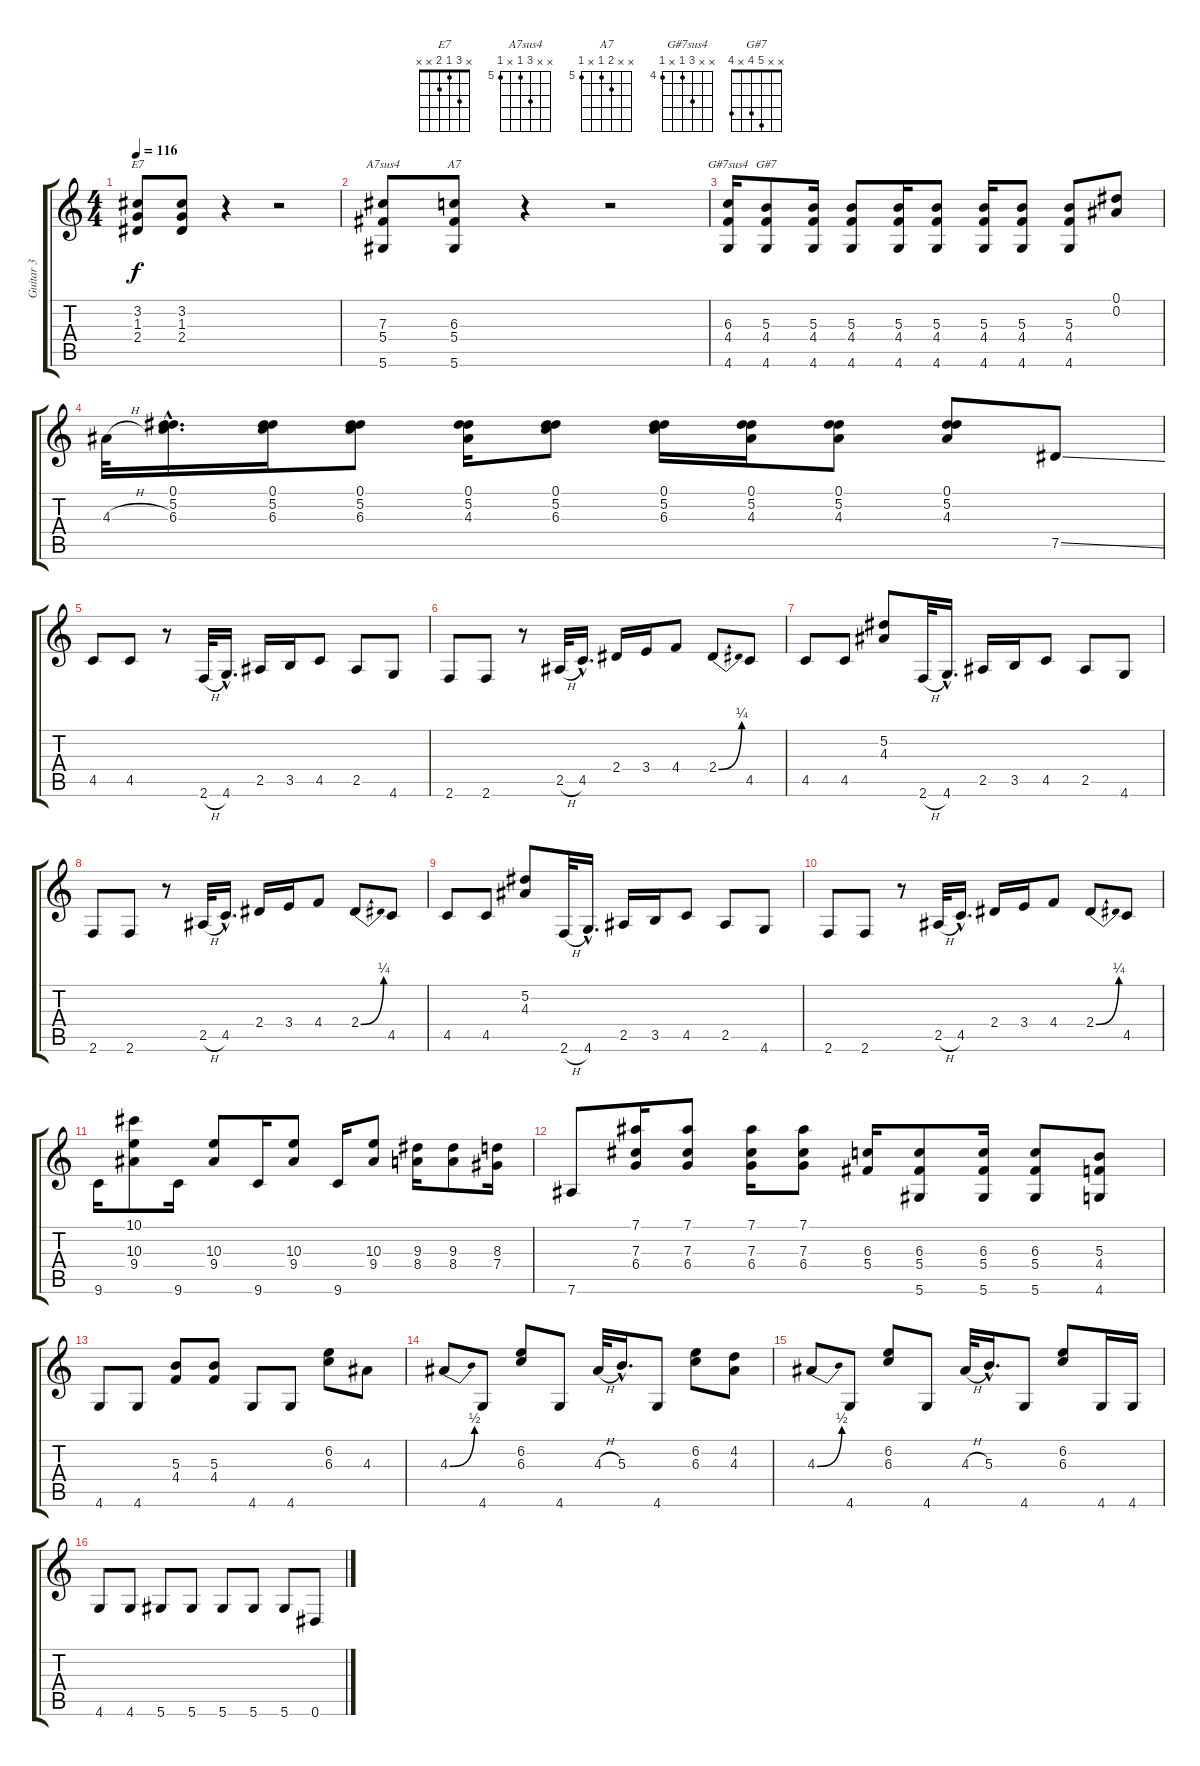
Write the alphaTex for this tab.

\track ("Guitar 3" "Guitar 3") {instrument overdrivenguitar}
\staff {score tabs}
\tuning (Eb4 Bb3 Gb3 Db3 Ab2 Eb2) {hide}
\chord ("E7" x 3 1 2 x x)
\chord ("A7sus4" x x 7 5 x 5) {firstfret 5}
\chord ("A7" x x 6 5 x 5) {firstfret 5}
\chord ("G#7sus4" x x 6 4 x 4) {firstfret 4}
\chord ("G#7" x x 5 4 x 4)
\ts (4 4)
\tempo 116
\clef g2
\ks c
(3.2 1.3 2.4).8{ch "E7" dy f} (3.2 1.3 2.4).8 r.4 r.2 |
(7.3 5.4 5.6).8{ch "A7sus4"} (6.3 5.4 5.6).8{ch "A7"} r.4 r.2 |
(6.3 4.4 4.6).16{ch "G#7sus4"} (5.3 4.4 4.6).8{ch "G#7"} (5.3 4.4 4.6).16 (5.3 4.4 4.6).8 (5.3 4.4 4.6).16 (5.3 4.4 4.6).8 (5.3 4.4 4.6).16 (5.3 4.4 4.6).8 (5.3 4.4 4.6).8 (0.1 0.2).8 |
4.3{h}.32 (0.1{hac} 5.2{hac} 6.3{hac}).16{d} (0.1 5.2 6.3).16 (0.1 5.2 6.3).8 (0.1 5.2 4.3).16 (0.1 5.2 6.3).8 (0.1 5.2 6.3).16 (0.1 5.2 4.3).16 (0.1 5.2 4.3).8 (0.1 5.2 4.3).8 7.5{ss}.8 |
4.5.8 4.5.8 r.8 2.6{h}.32 4.6{hac}.16{d} 2.5.16 3.5.16 4.5.8 2.5.8 4.6.8 |
2.6.8 2.6.8 r.8 2.5{h}.32 4.5{hac}.16{d} 2.4.16 3.4.16 4.4.8 2.4{be (bend 0 0 60 1)}.8 4.5.8 |
4.5.8 4.5.8 (5.2 4.3).8 2.6{h}.32 4.6{hac}.16{d} 2.5.16 3.5.16 4.5.8 2.5.8 4.6.8 |
2.6.8 2.6.8 r.8 2.5{h}.32 4.5{hac}.16{d} 2.4.16 3.4.16 4.4.8 2.4{be (bend 0 0 60 1)}.8 4.5.8 |
4.5.8 4.5.8 (5.2 4.3).8 2.6{h}.32 4.6{hac}.16{d} 2.5.16 3.5.16 4.5.8 2.5.8 4.6.8 |
2.6.8 2.6.8 r.8 2.5{h}.32 4.5{hac}.16{d} 2.4.16 3.4.16 4.4.8 2.4{be (bend 0 0 60 1)}.8 4.5.8 |
9.6.16 (10.1 10.3 9.4).8 9.6.16 (10.3 9.4).8 9.6.16 (10.3 9.4).8 9.6.16 (10.3 9.4).8 (9.3 8.4).16 (9.3 8.4).8 (8.3 7.4).16 |
7.6.8 (7.1 7.3 6.4).16 (7.1 7.3 6.4).8 (7.1 7.3 6.4).16 (7.1 7.3 6.4).8 (6.3 5.4).16 (6.3 5.4 5.6).8 (6.3 5.4 5.6).16 (6.3 5.4 5.6).8 (5.3 4.4 4.6).8 |
4.6.8 4.6.8 (5.3 4.4).8 (5.3 4.4).8 4.6.8 4.6.8 (6.2 6.3).8 4.3.8 |
4.3{be (bend 0 0 60 2)}.8 4.6.8 (6.2 6.3).8 4.6.8 4.3{h}.32 5.3{hac}.16{d} 4.6.8 (6.2 6.3).8 (4.2 4.3).8 |
4.3{be (bend 0 0 60 2)}.8 4.6.8 (6.2 6.3).8 4.6.8 4.3{h}.32 5.3{hac}.16{d} 4.6.8 (6.2 6.3).8 4.6.16 4.6.16 |
4.6.8 4.6.8 5.6.8 5.6.8 5.6.8 5.6.8 5.6.8 0.6.8
